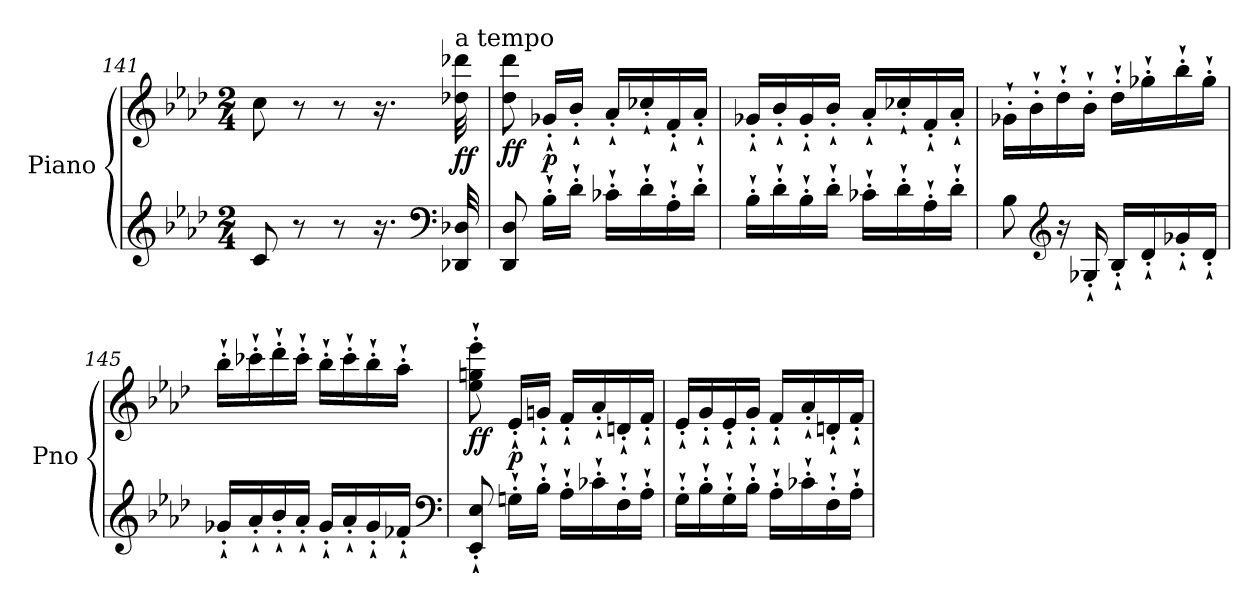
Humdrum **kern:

**kern	**kern	**dynam
*part1	*part1	*part1
*staff2	*staff1	*staff1/2
*I"Piano	*	*
*I'Pno	*	*
*clefG2	*clefG2	*
*k[b-e-a-d-]	*k[b-e-a-d-]	*
*A-:	*A-:	*
*M2/4	*M2/4	*
=141	=141	=141
8c/	8cc\	.
8r	8r	.
8r	8r	.
16.r	16.r	.
*clefF4	*	*
!	!LO:TX:a:t=a tempo	!
!	!	!LO:DY:b
32DD-X/ 32D-X/	32dd-X\ 32ddd-X\	ff
=142	=142	=142
!	!	!LO:DY:b
8DD-/ 8D-/	8dd-\ 8ddd-\	ff
!	!	!LO:DY:b
16B-`'\LL	16g-X`'/LL	p
16d-`'\JJ	16b-`'/JJ	.
16c-X`'\LL	16a-`'/LL	.
16d-`'\	16cc-X`'/	.
16A-`'\	16f`'/	.
16d-`'\JJ	16a-`'/JJ	.
!!LO:LB:g=z
=143	=143	=143
16B-`'\LL	16g-X`'/LL	.
16d-`'\	16b-`'/	.
16B-`'\	16g-`'/	.
16d-`'\JJ	16b-`'/JJ	.
16c-X`'\LL	16a-`'/LL	.
16d-`'\	16cc-X`'/	.
16A-`'\	16f`'/	.
16d-`'\JJ	16a-`'/JJ	.
=144	=144	=144
8B-\	16g-X`'\LL	.
.	16b-`'\	.
*clefG2	*	*
16r	16dd-`'\	.
16G-X`'/	16b-`'\JJ	.
16B-`'/LL	16dd-`'\LL	.
16d-`'/	16gg-X`'\	.
16g-X`'/	16bb-`'\	.
16d-`'/JJ	16gg-`'\JJ	.
=145	=145	=145
16g-X`'/LL	16bb-`'\LL	.
16a-`'/	16ccc-X`'\	.
16b-`'/	16ddd-`'\	.
16a-`'/JJ	16ccc-`'\JJ	.
16g-`'/LL	16bb-`'\LL	.
16a-`'/	16ccc-`'\	.
16g-`'/	16bb-`'\	.
16f-X`'/JJ	16aa-`'\JJ	.
*clefF4	*	*
=146	=146	=146
!	!	!LO:DY:b
8EE-/`' 8E-/`'	8ee-\`' 8ggn\`' 8eee-\`'	ff
!	!	!LO:DY:b
16Gn`'\LL	16e-`'/LL	p
16B-`'\JJ	16gn`'/JJ	.
16A-`'\LL	16f`'/LL	.
16c-X`'\	16a-`'/	.
16F`'\	16dn`'/	.
16A-`'\JJ	16f`'/JJ	.
=147	=147	=147
16G`'\LL	16e-`'/LL	.
16B-`'\	16g`'/	.
16G`'\	16e-`'/	.
16B-`'\JJ	16g`'/JJ	.
16A-`'\LL	16f`'/LL	.
16c-X`'\	16a-`'/	.
16F`'\	16dn`'/	.
16A-`'\JJ	16f`'/JJ	.
=	=	=
*-	*-	*-
